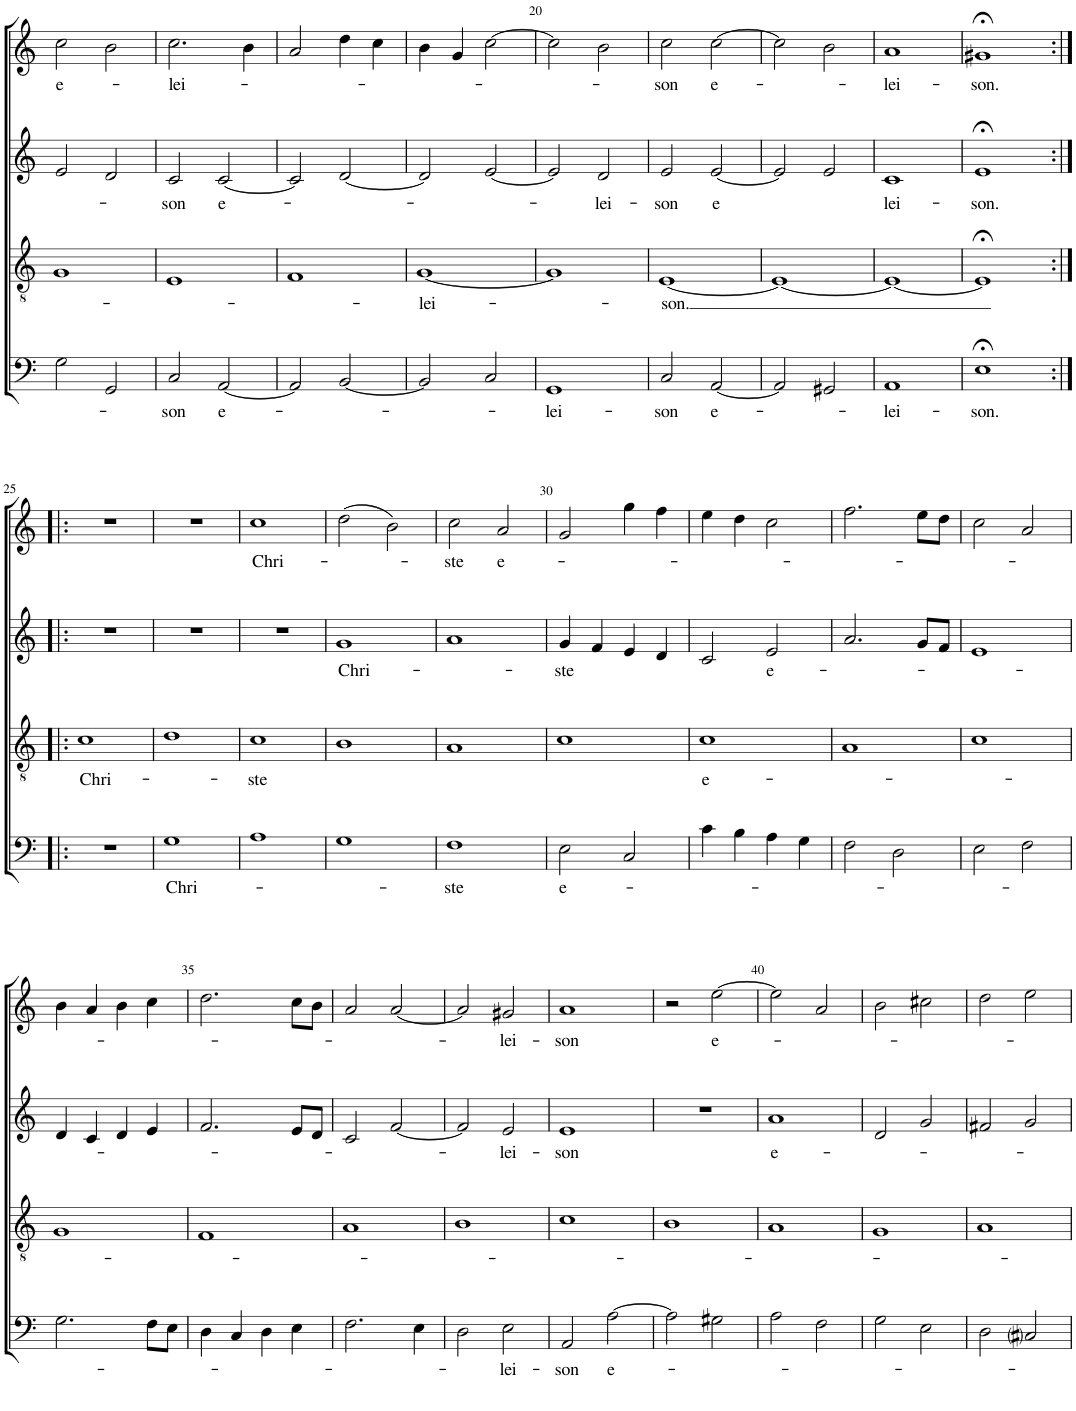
**kern	**text	**kern	**text	**kern	**text	**kern	**text
*part4	*part4	*part3	*part3	*part2	*part2	*part1	*part1
*staff4	*staff4	*staff3	*staff3	*staff2	*staff2	*staff1	*staff1
*I"BASSUS	*	*I"TENORE	*	*I"ALTUS	*	*I"CANTUS	*
!!LO:PB:g=z
*clefF4	*	*clefGv2	*	*clefG2	*	*clefG2	*
*Trd4c7	*	*Trd4c7	*	*Trd1c2	*	*	*
*k[]	*	*k[]	*	*k[]	*	*k[]	*
*M4/4	*	*M4/4	*	*M4/4	*	*M4/4	*
*met(c)	*	*met(c)	*	*met(c)	*	*met(c)	*
=16	=16	=16	=16	=16	=16	=16	=16
!	!	!	!	!	!	!	!LO:LY:b
2G\	.	1G	.	2e/	.	2cc\	e-
2GG/	.	.	.	2d/	.	2b\	.
=17	=17	=17	=17	=17	=17	=17	=17
!	!LO:LY:b	!	!	!	!LO:LY:b	!	!LO:LY:b
2C/	-son	1E	.	2c/	-son	2.cc\	-lei-
!	!LO:LY:b	!	!	!	!LO:LY:b	!	!
[2AA/	e-	.	.	[2c/	e-	.	.
.	.	.	.	.	.	4b\	.
=18	=18	=18	=18	=18	=18	=18	=18
2AA/]	.	1F	.	2c/]	.	2a/	.
[2BB/	.	.	.	[2d/	.	4dd\	.
.	.	.	.	.	.	4cc\	.
=19	=19	=19	=19	=19	=19	=19	=19
!	!	!	!LO:LY:b	!	!	!	!
2BB/]	.	[1G	-lei-	2d/]	.	4b\	.
.	.	.	.	.	.	4g/	.
2C/	.	.	.	[2e/	.	[2cc\	.
=20	=20	=20	=20	=20	=20	=20	=20
!	!LO:LY:b	!	!	!	!	!	!
1GG	-lei-	1G]	.	2e/]	.	2cc\]	.
!	!	!	!	!	!LO:LY:b	!	!
.	.	.	.	2d/	-lei-	2b\	.
=21	=21	=21	=21	=21	=21	=21	=21
!	!LO:LY:b	!	!LO:LY:b	!	!LO:LY:b	!	!LO:LY:b
2C/	-son	[1E	-son.	2e/	-son	2cc\	-son
!	!LO:LY:b	!	!	!	!LO:LY:b	!	!LO:LY:b
[2AA/	e-	.	.	[2e/	e	[2cc\	e-
=22	=22	=22	=22	=22	=22	=22	=22
2AA/]	.	1E_	.	2e/]	.	2cc\]	.
2GG#X/	.	.	.	2e/	.	2b\	.
=23	=23	=23	=23	=23	=23	=23	=23
!	!LO:LY:b	!	!	!	!LO:LY:b	!	!LO:LY:b
1AA	-lei-	1E_	.	1c	lei-	1a	-lei-
=24	=24	=24	=24	=24	=24	=24	=24
!	!LO:LY:b	!	!	!	!LO:LY:b	!	!LO:LY:b
1E;<	-son.	1E;<]	.	1e;<	-son.	1g#X;<	-son.
!!LO:LB:g=z
=25:|!|:	=25:|!|:	=25:|!|:	=25:|!|:	=25:|!|:	=25:|!|:	=25:|!|:	=25:|!|:
!	!	!	!LO:LY:b	!	!	!	!
1r	.	1c	Chri-	1r	.	1r	.
=26	=26	=26	=26	=26	=26	=26	=26
!	!LO:LY:b	!	!	!	!	!	!
1G	Chri-	1d	.	1r	.	1r	.
=27	=27	=27	=27	=27	=27	=27	=27
!	!	!	!LO:LY:b	!	!	!	!LO:LY:b
1A	.	1c	-ste	1r	.	1cc	Chri-
=28	=28	=28	=28	=28	=28	=28	=28
!	!	!	!	!	!LO:LY:b	!	!
1G	.	1B	.	1g	Chri-	(2dd\	.
.	.	.	.	.	.	2b\)	.
=29	=29	=29	=29	=29	=29	=29	=29
!	!LO:LY:b	!	!	!	!	!	!LO:LY:b
1F	ste	1A	.	1a	.	2cc\	-ste
!	!	!	!	!	!	!	!LO:LY:b
.	.	.	.	.	.	2a/	e-
=30	=30	=30	=30	=30	=30	=30	=30
!	!LO:LY:b	!	!	!	!LO:LY:b	!	!
2E\	e-	1c	.	4g/	-ste	2g/	.
.	.	.	.	4f/	.	.	.
2C/	.	.	.	4e/	.	4gg\	.
.	.	.	.	4d/	.	4ff\	.
=31	=31	=31	=31	=31	=31	=31	=31
!	!	!	!LO:LY:b	!	!	!	!
4c\	.	1c	e-	2c/	.	4ee\	.
4B\	.	.	.	.	.	4dd\	.
!	!	!	!	!	!LO:LY:b	!	!
4A\	.	.	.	2e/	e-	2cc\	.
4G\	.	.	.	.	.	.	.
=32	=32	=32	=32	=32	=32	=32	=32
2F\	.	1A	.	2.a/	.	2.ff\	.
2D\	.	.	.	.	.	.	.
.	.	.	.	8g/L	.	8ee\L	.
.	.	.	.	8f/J	.	8dd\J	.
=33	=33	=33	=33	=33	=33	=33	=33
2E\	.	1c	.	1e	.	2cc\	.
2F\	.	.	.	.	.	2a/	.
!!LO:LB:g=z
=34	=34	=34	=34	=34	=34	=34	=34
2.G\	.	1G	.	4d/	.	4b\	.
.	.	.	.	4c/	.	4a/	.
.	.	.	.	4d/	.	4b\	.
8F\L	.	.	.	4e/	.	4cc\	.
8E\J	.	.	.	.	.	.	.
=35	=35	=35	=35	=35	=35	=35	=35
4D\	.	1F	.	2.f/	.	2.dd\	.
4C/	.	.	.	.	.	.	.
4D\	.	.	.	.	.	.	.
4E\	.	.	.	8e/L	.	8cc\L	.
.	.	.	.	8d/J	.	8b\J	.
=36	=36	=36	=36	=36	=36	=36	=36
2.F\	.	1A	.	2c/	.	2a/	.
.	.	.	.	[2f/	.	[2a/	.
4E\	.	.	.	.	.	.	.
=37	=37	=37	=37	=37	=37	=37	=37
2D\	.	1B	.	2f/]	.	2a/]	.
!	!LO:LY:b	!	!	!	!LO:LY:b	!	!LO:LY:b
2E\	-lei-	.	.	2e/	-lei-	2g#X/	-lei-
=38	=38	=38	=38	=38	=38	=38	=38
!	!LO:LY:b	!	!	!	!LO:LY:b	!	!LO:LY:b
2AA/	-son	1c	.	1e	-son	1a	-son
!	!LO:LY:b	!	!	!	!	!	!
[2A\	e-	.	.	.	.	.	.
=39	=39	=39	=39	=39	=39	=39	=39
2A\]	.	1B	.	1r	.	2r	.
!	!	!	!	!	!	!	!LO:LY:b
2G#X\	.	.	.	.	.	[2ee\	e-
=40	=40	=40	=40	=40	=40	=40	=40
!	!	!	!	!	!LO:LY:b	!	!
2A\	.	1A	.	1a	e-	2ee\]	.
2F\	.	.	.	.	.	2a/	.
=41	=41	=41	=41	=41	=41	=41	=41
2G\	.	1G	.	2d/	.	2b\	.
2E\	.	.	.	2g/	.	2cc#X\	.
=42	=42	=42	=42	=42	=42	=42	=42
2D\	.	1A	.	2f#X/	.	2dd\	.
2C#i/	.	.	.	2g/	.	2ee\	.
=	=	=	=	=	=	=	=
*-	*-	*-	*-	*-	*-	*-	*-
